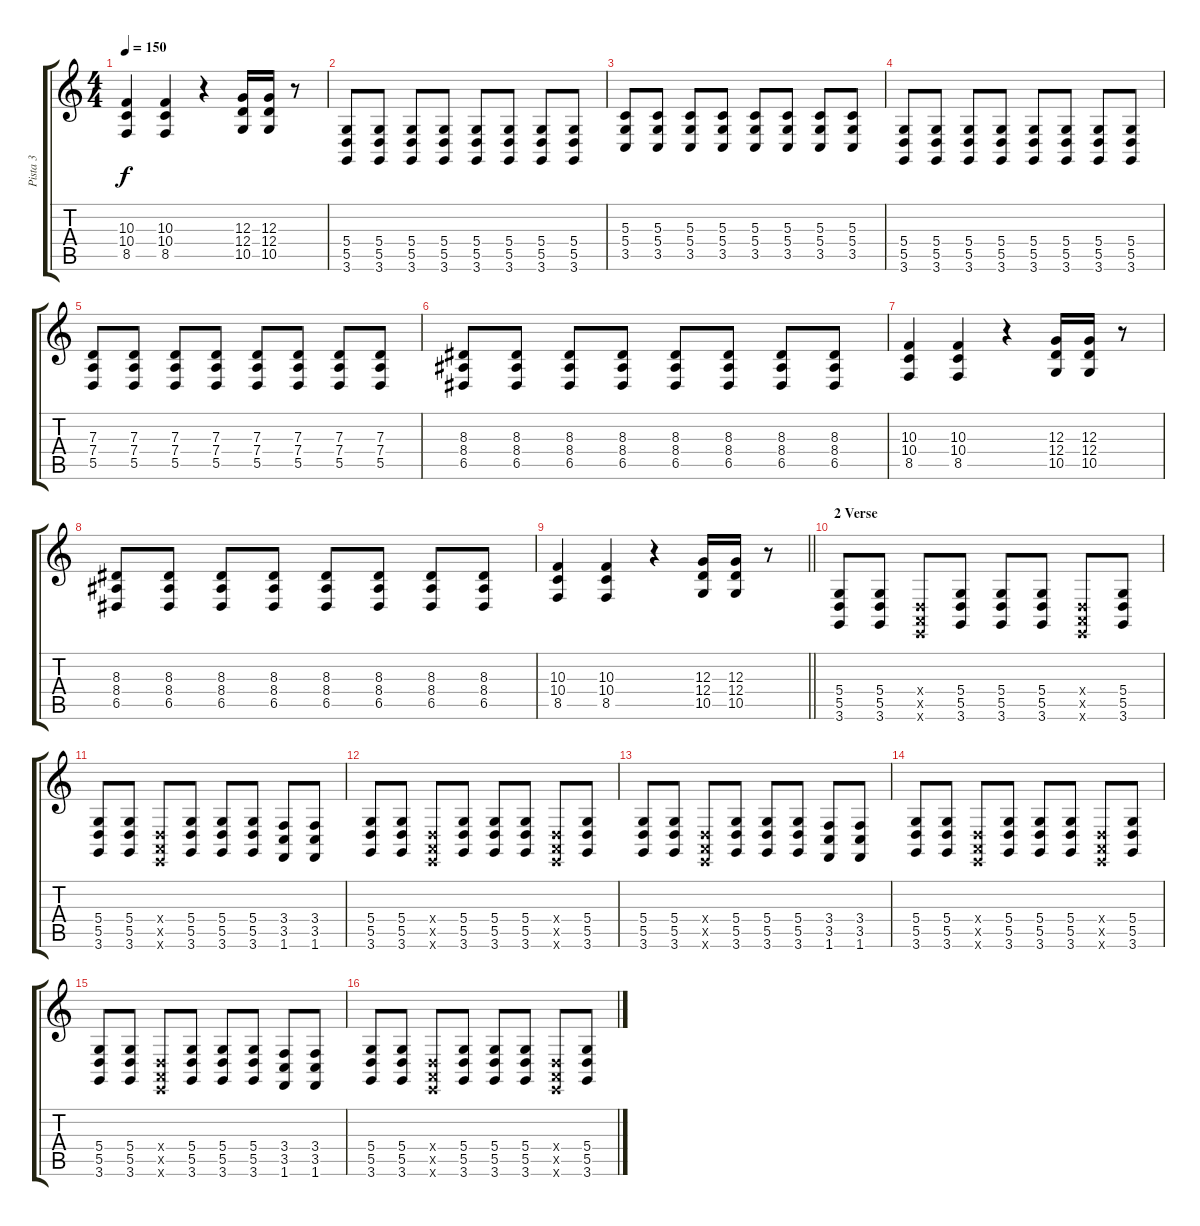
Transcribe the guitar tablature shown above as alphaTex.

\track ("Pista 3" "Pista 3") {instrument lead1square}
\staff {score tabs}
\tuning (E4 B3 G3 D3 A2 E2) {hide}
\ts (4 4)
\tempo 150
\clef g2
\ks c
(10.3 10.4 8.5).4{dy f} (10.3 10.4 8.5).4 r.4 (12.3 12.4 10.5).16 (12.3 12.4 10.5).16 r.8 |
(5.4 5.5 3.6).8 (5.4 5.5 3.6).8 (5.4 5.5 3.6).8 (5.4 5.5 3.6).8 (5.4 5.5 3.6).8 (5.4 5.5 3.6).8 (5.4 5.5 3.6).8 (5.4 5.5 3.6).8 |
(5.3 5.4 3.5).8 (5.3 5.4 3.5).8 (5.3 5.4 3.5).8 (5.3 5.4 3.5).8 (5.3 5.4 3.5).8 (5.3 5.4 3.5).8 (5.3 5.4 3.5).8 (5.3 5.4 3.5).8 |
(5.4 5.5 3.6).8 (5.4 5.5 3.6).8 (5.4 5.5 3.6).8 (5.4 5.5 3.6).8 (5.4 5.5 3.6).8 (5.4 5.5 3.6).8 (5.4 5.5 3.6).8 (5.4 5.5 3.6).8 |
(7.3 7.4 5.5).8 (7.3 7.4 5.5).8 (7.3 7.4 5.5).8 (7.3 7.4 5.5).8 (7.3 7.4 5.5).8 (7.3 7.4 5.5).8 (7.3 7.4 5.5).8 (7.3 7.4 5.5).8 |
(8.3 8.4 6.5).8 (8.3 8.4 6.5).8 (8.3 8.4 6.5).8 (8.3 8.4 6.5).8 (8.3 8.4 6.5).8 (8.3 8.4 6.5).8 (8.3 8.4 6.5).8 (8.3 8.4 6.5).8 |
(10.3 10.4 8.5).4 (10.3 10.4 8.5).4 r.4 (12.3 12.4 10.5).16 (12.3 12.4 10.5).16 r.8 |
(8.3 8.4 6.5).8 (8.3 8.4 6.5).8 (8.3 8.4 6.5).8 (8.3 8.4 6.5).8 (8.3 8.4 6.5).8 (8.3 8.4 6.5).8 (8.3 8.4 6.5).8 (8.3 8.4 6.5).8 |
\barLineRight lightlight
(10.3 10.4 8.5).4 (10.3 10.4 8.5).4 r.4 (12.3 12.4 10.5).16 (12.3 12.4 10.5).16 r.8 |
\section ("" "2 Verse")
(5.4 5.5 3.6).8 (5.4 5.5 3.6).8 (0.4{x} 0.5{x} 0.6{x}).8 (5.4 5.5 3.6).8 (5.4 5.5 3.6).8 (5.4 5.5 3.6).8 (0.4{x} 0.5{x} 0.6{x}).8 (5.4 5.5 3.6).8 |
(5.4 5.5 3.6).8 (5.4 5.5 3.6).8 (0.4{x} 0.5{x} 0.6{x}).8 (5.4 5.5 3.6).8 (5.4 5.5 3.6).8 (5.4 5.5 3.6).8 (3.4 3.5 1.6).8 (3.4 3.5 1.6).8 |
(5.4 5.5 3.6).8 (5.4 5.5 3.6).8 (0.4{x} 0.5{x} 0.6{x}).8 (5.4 5.5 3.6).8 (5.4 5.5 3.6).8 (5.4 5.5 3.6).8 (0.4{x} 0.5{x} 0.6{x}).8 (5.4 5.5 3.6).8 |
(5.4 5.5 3.6).8 (5.4 5.5 3.6).8 (0.4{x} 0.5{x} 0.6{x}).8 (5.4 5.5 3.6).8 (5.4 5.5 3.6).8 (5.4 5.5 3.6).8 (3.4 3.5 1.6).8 (3.4 3.5 1.6).8 |
(5.4 5.5 3.6).8 (5.4 5.5 3.6).8 (0.4{x} 0.5{x} 0.6{x}).8 (5.4 5.5 3.6).8 (5.4 5.5 3.6).8 (5.4 5.5 3.6).8 (0.4{x} 0.5{x} 0.6{x}).8 (5.4 5.5 3.6).8 |
(5.4 5.5 3.6).8 (5.4 5.5 3.6).8 (0.4{x} 0.5{x} 0.6{x}).8 (5.4 5.5 3.6).8 (5.4 5.5 3.6).8 (5.4 5.5 3.6).8 (3.4 3.5 1.6).8 (3.4 3.5 1.6).8 |
(5.4 5.5 3.6).8 (5.4 5.5 3.6).8 (0.4{x} 0.5{x} 0.6{x}).8 (5.4 5.5 3.6).8 (5.4 5.5 3.6).8 (5.4 5.5 3.6).8 (0.4{x} 0.5{x} 0.6{x}).8 (5.4 5.5 3.6).8
